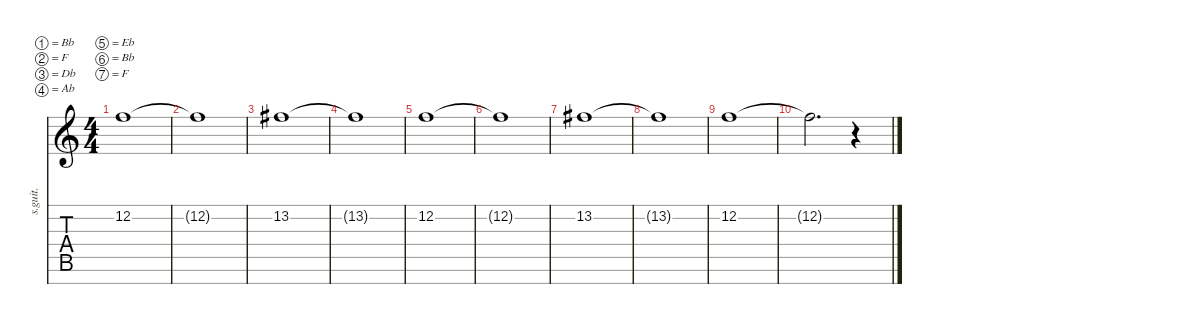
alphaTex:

\defaultSystemsLayout 4
\hideDynamics
\bracketExtendMode nobrackets
\track ("Lead" "s.guit.") {instrument distortionguitar}
\staff {score tabs}
\tuning (Bb3 F3 Db3 Ab2 Eb2 Bb1 F1)
\ts (4 4)
\tempo (133 hide)
\clef g2
\ks c
12.2.1{lyrics (0 "") lyrics (1 "") lyrics (2 "") lyrics (3 "") lyrics (4 "") dy f} |
12.2{t}.1{lyrics (0 "") lyrics (1 "") lyrics (2 "") lyrics (3 "") lyrics (4 "")} |
13.2{acc #}.1{lyrics (0 "") lyrics (1 "") lyrics (2 "") lyrics (3 "") lyrics (4 "")} |
13.2{t acc #}.1{lyrics (0 "") lyrics (1 "") lyrics (2 "") lyrics (3 "") lyrics (4 "")} |
12.2.1{lyrics (0 "") lyrics (1 "") lyrics (2 "") lyrics (3 "") lyrics (4 "")} |
12.2{t}.1{lyrics (0 "") lyrics (1 "") lyrics (2 "") lyrics (3 "") lyrics (4 "")} |
13.2{acc #}.1{lyrics (0 "") lyrics (1 "") lyrics (2 "") lyrics (3 "") lyrics (4 "")} |
13.2{t acc #}.1{lyrics (0 "") lyrics (1 "") lyrics (2 "") lyrics (3 "") lyrics (4 "")} |
12.2.1{lyrics (0 "") lyrics (1 "") lyrics (2 "") lyrics (3 "") lyrics (4 "")} |
12.2{t}.2{d lyrics (0 "") lyrics (1 "") lyrics (2 "") lyrics (3 "") lyrics (4 "")} r.4
